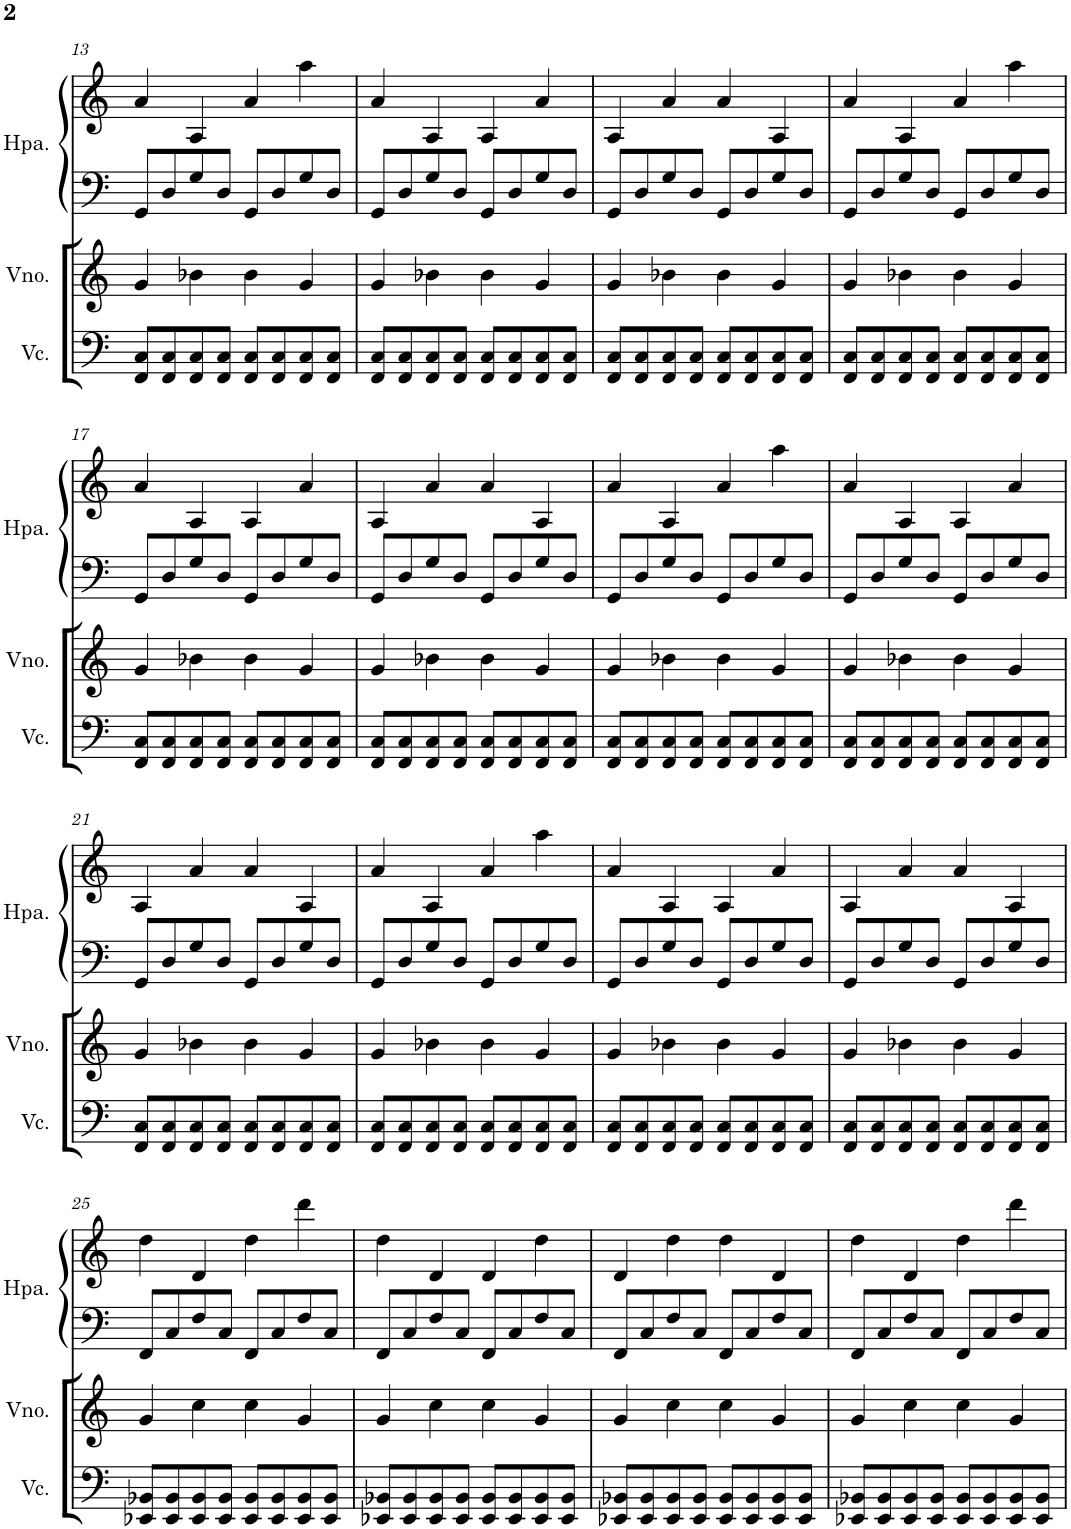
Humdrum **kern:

**kern	**kern	**kern	**kern
*part3	*part2	*part1	*part1
*staff4	*staff3	*staff2	*staff1
*I"Violoncelo	*I"Violino	*I"Harpa	*
*I'Vc.	*I'Vno.	*I'Hpa.	*
!!LO:PB:g=z
*clefF4	*clefG2	*clefF4	*clefG2
*k[]	*k[]	*k[]	*k[]
*M4/4	*M4/4	*M4/4	*M4/4
=13	=13	=13	=13
8FF/ 8C/L	4g/	8GG/L	4a/
8FF/ 8C/	.	8D/	.
8FF/ 8C/	4b-X\	8G/	4A/
8FF/ 8C/J	.	8D/J	.
8FF/ 8C/L	4b-\	8GG/L	4a/
8FF/ 8C/	.	8D/	.
8FF/ 8C/	4g/	8G/	4aa\
8FF/ 8C/J	.	8D/J	.
=14	=14	=14	=14
8FF/ 8C/L	4g/	8GG/L	4a/
8FF/ 8C/	.	8D/	.
8FF/ 8C/	4b-X\	8G/	4A/
8FF/ 8C/J	.	8D/J	.
8FF/ 8C/L	4b-\	8GG/L	4A/
8FF/ 8C/	.	8D/	.
8FF/ 8C/	4g/	8G/	4a/
8FF/ 8C/J	.	8D/J	.
=15	=15	=15	=15
8FF/ 8C/L	4g/	8GG/L	4A/
8FF/ 8C/	.	8D/	.
8FF/ 8C/	4b-X\	8G/	4a/
8FF/ 8C/J	.	8D/J	.
8FF/ 8C/L	4b-\	8GG/L	4a/
8FF/ 8C/	.	8D/	.
8FF/ 8C/	4g/	8G/	4A/
8FF/ 8C/J	.	8D/J	.
=16	=16	=16	=16
8FF/ 8C/L	4g/	8GG/L	4a/
8FF/ 8C/	.	8D/	.
8FF/ 8C/	4b-X\	8G/	4A/
8FF/ 8C/J	.	8D/J	.
8FF/ 8C/L	4b-\	8GG/L	4a/
8FF/ 8C/	.	8D/	.
8FF/ 8C/	4g/	8G/	4aa\
8FF/ 8C/J	.	8D/J	.
!!LO:LB:g=z
=17	=17	=17	=17
8FF/ 8C/L	4g/	8GG/L	4a/
8FF/ 8C/	.	8D/	.
8FF/ 8C/	4b-X\	8G/	4A/
8FF/ 8C/J	.	8D/J	.
8FF/ 8C/L	4b-\	8GG/L	4A/
8FF/ 8C/	.	8D/	.
8FF/ 8C/	4g/	8G/	4a/
8FF/ 8C/J	.	8D/J	.
=18	=18	=18	=18
8FF/ 8C/L	4g/	8GG/L	4A/
8FF/ 8C/	.	8D/	.
8FF/ 8C/	4b-X\	8G/	4a/
8FF/ 8C/J	.	8D/J	.
8FF/ 8C/L	4b-\	8GG/L	4a/
8FF/ 8C/	.	8D/	.
8FF/ 8C/	4g/	8G/	4A/
8FF/ 8C/J	.	8D/J	.
=19	=19	=19	=19
8FF/ 8C/L	4g/	8GG/L	4a/
8FF/ 8C/	.	8D/	.
8FF/ 8C/	4b-X\	8G/	4A/
8FF/ 8C/J	.	8D/J	.
8FF/ 8C/L	4b-\	8GG/L	4a/
8FF/ 8C/	.	8D/	.
8FF/ 8C/	4g/	8G/	4aa\
8FF/ 8C/J	.	8D/J	.
=20	=20	=20	=20
8FF/ 8C/L	4g/	8GG/L	4a/
8FF/ 8C/	.	8D/	.
8FF/ 8C/	4b-X\	8G/	4A/
8FF/ 8C/J	.	8D/J	.
8FF/ 8C/L	4b-\	8GG/L	4A/
8FF/ 8C/	.	8D/	.
8FF/ 8C/	4g/	8G/	4a/
8FF/ 8C/J	.	8D/J	.
!!LO:LB:g=z
=21	=21	=21	=21
8FF/ 8C/L	4g/	8GG/L	4A/
8FF/ 8C/	.	8D/	.
8FF/ 8C/	4b-X\	8G/	4a/
8FF/ 8C/J	.	8D/J	.
8FF/ 8C/L	4b-\	8GG/L	4a/
8FF/ 8C/	.	8D/	.
8FF/ 8C/	4g/	8G/	4A/
8FF/ 8C/J	.	8D/J	.
=22	=22	=22	=22
8FF/ 8C/L	4g/	8GG/L	4a/
8FF/ 8C/	.	8D/	.
8FF/ 8C/	4b-X\	8G/	4A/
8FF/ 8C/J	.	8D/J	.
8FF/ 8C/L	4b-\	8GG/L	4a/
8FF/ 8C/	.	8D/	.
8FF/ 8C/	4g/	8G/	4aa\
8FF/ 8C/J	.	8D/J	.
=23	=23	=23	=23
8FF/ 8C/L	4g/	8GG/L	4a/
8FF/ 8C/	.	8D/	.
8FF/ 8C/	4b-X\	8G/	4A/
8FF/ 8C/J	.	8D/J	.
8FF/ 8C/L	4b-\	8GG/L	4A/
8FF/ 8C/	.	8D/	.
8FF/ 8C/	4g/	8G/	4a/
8FF/ 8C/J	.	8D/J	.
=24	=24	=24	=24
8FF/ 8C/L	4g/	8GG/L	4A/
8FF/ 8C/	.	8D/	.
8FF/ 8C/	4b-X\	8G/	4a/
8FF/ 8C/J	.	8D/J	.
8FF/ 8C/L	4b-\	8GG/L	4a/
8FF/ 8C/	.	8D/	.
8FF/ 8C/	4g/	8G/	4A/
8FF/ 8C/J	.	8D/J	.
!!LO:LB:g=z
=25	=25	=25	=25
8EE-X/ 8BB-X/L	4g/	8FF/L	4dd\
8EE-/ 8BB-/	.	8C/	.
8EE-/ 8BB-/	4cc\	8F/	4d/
8EE-/ 8BB-/J	.	8C/J	.
8EE-/ 8BB-/L	4cc\	8FF/L	4dd\
8EE-/ 8BB-/	.	8C/	.
8EE-/ 8BB-/	4g/	8F/	4ddd\
8EE-/ 8BB-/J	.	8C/J	.
=26	=26	=26	=26
8EE-X/ 8BB-X/L	4g/	8FF/L	4dd\
8EE-/ 8BB-/	.	8C/	.
8EE-/ 8BB-/	4cc\	8F/	4d/
8EE-/ 8BB-/J	.	8C/J	.
8EE-/ 8BB-/L	4cc\	8FF/L	4d/
8EE-/ 8BB-/	.	8C/	.
8EE-/ 8BB-/	4g/	8F/	4dd\
8EE-/ 8BB-/J	.	8C/J	.
=27	=27	=27	=27
8EE-X/ 8BB-X/L	4g/	8FF/L	4d/
8EE-/ 8BB-/	.	8C/	.
8EE-/ 8BB-/	4cc\	8F/	4dd\
8EE-/ 8BB-/J	.	8C/J	.
8EE-/ 8BB-/L	4cc\	8FF/L	4dd\
8EE-/ 8BB-/	.	8C/	.
8EE-/ 8BB-/	4g/	8F/	4d/
8EE-/ 8BB-/J	.	8C/J	.
=28	=28	=28	=28
8EE-X/ 8BB-X/L	4g/	8FF/L	4dd\
8EE-/ 8BB-/	.	8C/	.
8EE-/ 8BB-/	4cc\	8F/	4d/
8EE-/ 8BB-/J	.	8C/J	.
8EE-/ 8BB-/L	4cc\	8FF/L	4dd\
8EE-/ 8BB-/	.	8C/	.
8EE-/ 8BB-/	4g/	8F/	4ddd\
8EE-/ 8BB-/J	.	8C/J	.
=	=	=	=
*-	*-	*-	*-
